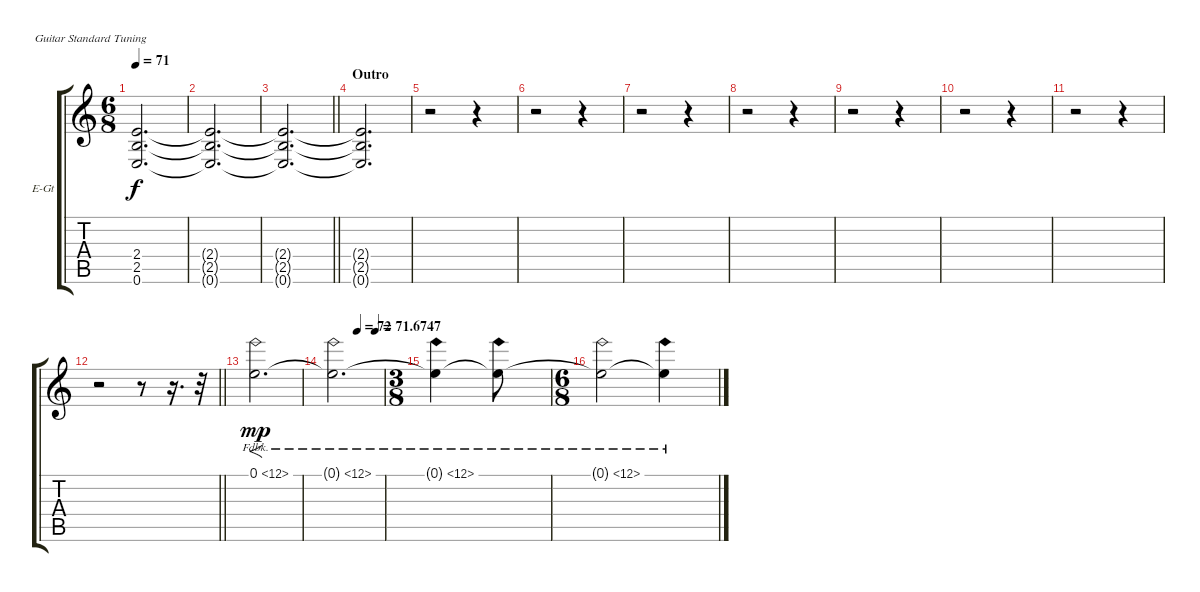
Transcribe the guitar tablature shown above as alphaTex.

\bracketExtendMode groupsimilarinstruments
\firstSystemTrackNameOrientation horizontal
\otherSystemsTrackNameOrientation horizontal
\track ("Electric hi gain 2" "E-Gt") {instrument distortionguitar}
\staff {score tabs}
\tuning (E4 B3 G3 D3 A2 E2)
\ts (6 8)
\tempo 71
\clef g2
\ks c
(2.4{t} 2.5{t} 0.6{t}).2{d dy f} |
(2.4{t} 2.5{t} 0.6{t}).2{d} |
\barLineRight lightlight
(2.4{t} 2.5{t} 0.6{t}).2{d} |
\section ("" "Outro")
(2.4{t} 2.5{t} 0.6{t}).2{d} |
r.2 r.4 |
r.2 r.4 |
r.2 r.4 |
r.2 r.4 |
r.2 r.4 |
r.2 r.4 |
r.2 r.4 |
\barLineRight lightlight
r.2 r.8 r.16{d} r.32 |
0.1{fh 12}.2{f d dy mp} |
\tempo (72 0.4875)
\tempo (71.6747 0.84375)
0.1{fh 12 t}.2{d} |
\ts (3 8)
\beaming (8 3)
0.1{fh 12 t}.4 0.1{fh 12 t}.8 |
\ts (6 8)
\beaming (8 3 3)
0.1{fh 12 t}.2 0.1{fh 12 t}.4
